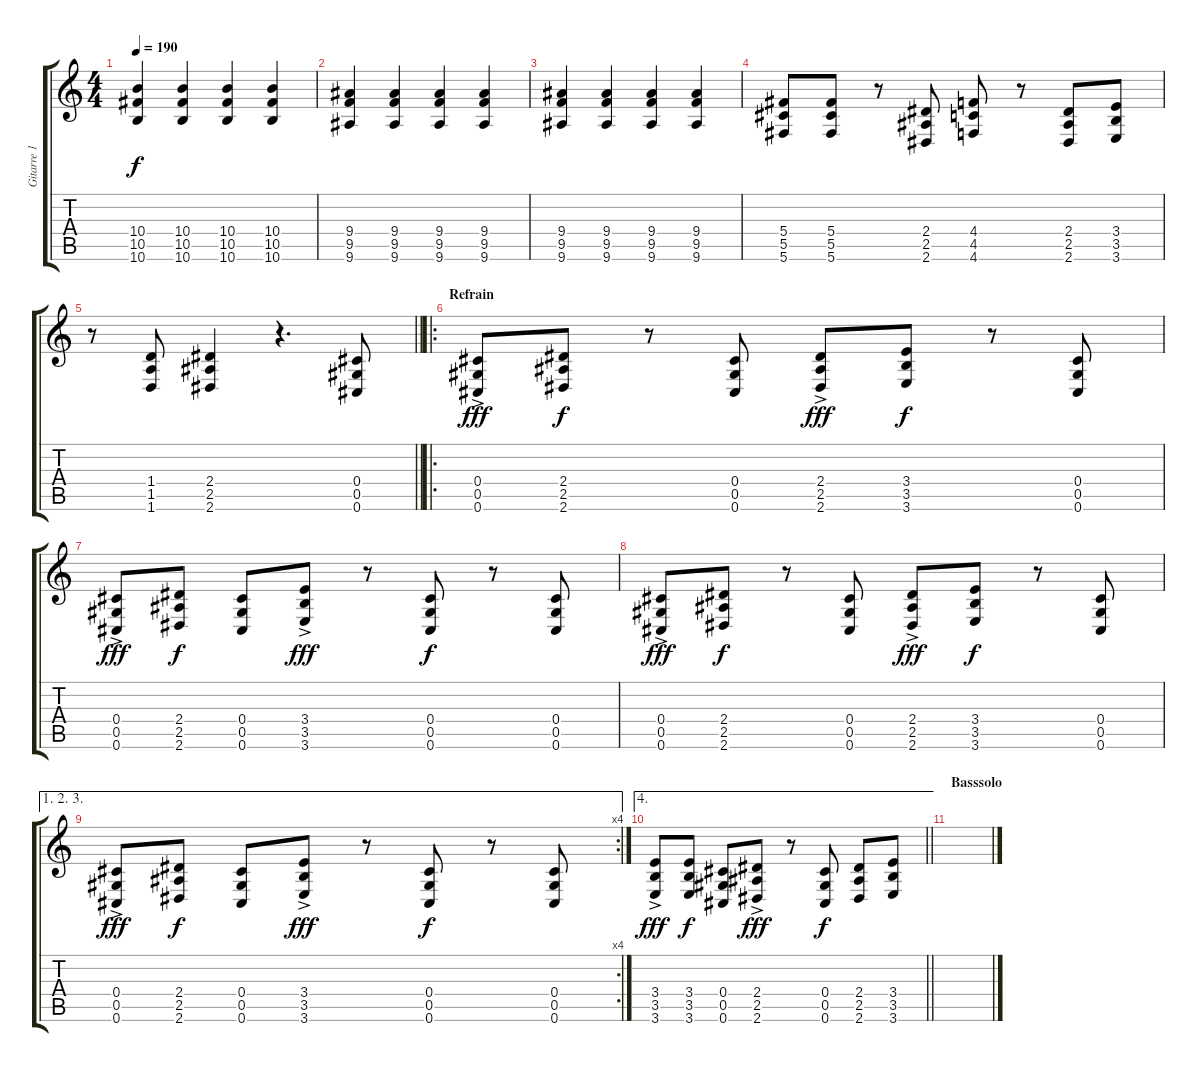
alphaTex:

\track ("Gitarre 1" "Gitarre 1") {instrument distortionguitar}
\staff {score tabs}
\tuning (Eb4 Bb3 Gb3 Db3 Ab2 Db2) {hide}
\ts (4 4)
\tempo 190
\clef g2
\ks c
(10.4 10.5 10.6).4{dy f} (10.4 10.5 10.6).4 (10.4 10.5 10.6).4 (10.4 10.5 10.6).4 |
(9.4 9.5 9.6).4 (9.4 9.5 9.6).4 (9.4 9.5 9.6).4 (9.4 9.5 9.6).4 |
(9.4 9.5 9.6).4 (9.4 9.5 9.6).4 (9.4 9.5 9.6).4 (9.4 9.5 9.6).4 |
(5.4 5.5 5.6).8 (5.4 5.5 5.6).8 r.8 (2.4 2.5 2.6).8 (4.4 4.5 4.6).8 r.8 (2.4 2.5 2.6).8 (3.4 3.5 3.6).8 |
\barLineRight lightlight
r.8 (1.4 1.5 1.6).8 (2.4 2.5 2.6).4 r.4{d} (0.4 0.5 0.6).8 |
\ro
\section ("" "Refrain")
(0.4 0.5 0.6{ac}).8{dy fff} (2.4 2.5 2.6).8{dy f} r.8 (0.4 0.5 0.6).8 (2.4 2.5 2.6{ac}).8{dy fff} (3.4 3.5 3.6).8{dy f} r.8 (0.4 0.5 0.6).8 |
(0.4 0.5 0.6{ac}).8{dy fff} (2.4 2.5 2.6).8{dy f} (0.4 0.5 0.6).8 (3.4 3.5 3.6{ac}).8{dy fff} r.8 (0.4 0.5 0.6).8{dy f} r.8 (0.4 0.5 0.6).8 |
(0.4 0.5 0.6{ac}).8{dy fff} (2.4 2.5 2.6).8{dy f} r.8 (0.4 0.5 0.6).8 (2.4 2.5 2.6{ac}).8{dy fff} (3.4 3.5 3.6).8{dy f} r.8 (0.4 0.5 0.6).8 |
\ae (1 2 3)
\rc 4
(0.4 0.5 0.6{ac}).8{dy fff} (2.4 2.5 2.6).8{dy f} (0.4 0.5 0.6).8 (3.4 3.5 3.6{ac}).8{dy fff} r.8 (0.4 0.5 0.6).8{dy f} r.8 (0.4 0.5 0.6).8 |
\ae 4
\barLineRight lightlight
(3.4 3.5 3.6{ac}).8{dy fff} (3.4 3.5 3.6).8{dy f} (0.4 0.5 0.6).8 (2.4 2.5 2.6{ac}).8{dy fff} r.8 (0.4 0.5 0.6).8{dy f} (2.4 2.5 2.6).8 (3.4 3.5 3.6).8 |
\section ("" "Basssolo")
